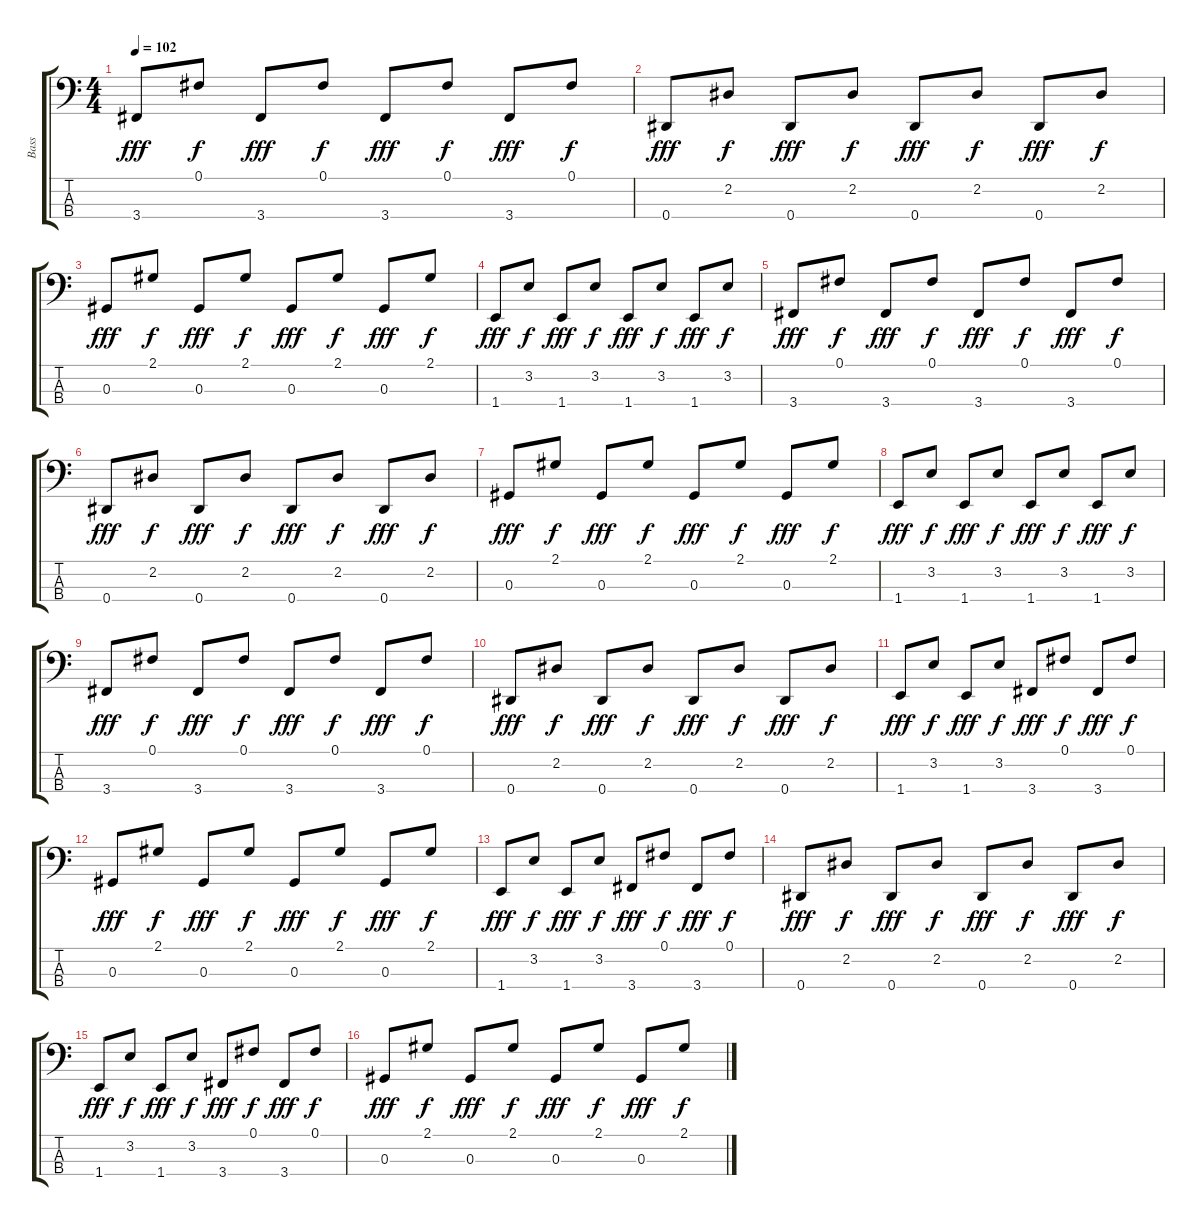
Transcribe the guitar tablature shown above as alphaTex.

\track ("Bass" "Bass") {instrument electricbassfinger}
\staff {score tabs}
\tuning (Gb2 Db2 Ab1 Eb1) {hide}
\ts (4 4)
\tempo 102
\clef f4
\ks c
3.4.8{dy fff} 0.1.8{dy f} 3.4.8{dy fff} 0.1.8{dy f} 3.4.8{dy fff} 0.1.8{dy f} 3.4.8{dy fff} 0.1.8{dy f} |
0.4.8{dy fff} 2.2.8{dy f} 0.4.8{dy fff} 2.2.8{dy f} 0.4.8{dy fff} 2.2.8{dy f} 0.4.8{dy fff} 2.2.8{dy f} |
0.3.8{dy fff} 2.1.8{dy f} 0.3.8{dy fff} 2.1.8{dy f} 0.3.8{dy fff} 2.1.8{dy f} 0.3.8{dy fff} 2.1.8{dy f} |
1.4.8{dy fff} 3.2.8{dy f} 1.4.8{dy fff} 3.2.8{dy f} 1.4.8{dy fff} 3.2.8{dy f} 1.4.8{dy fff} 3.2.8{dy f} |
3.4.8{dy fff} 0.1.8{dy f} 3.4.8{dy fff} 0.1.8{dy f} 3.4.8{dy fff} 0.1.8{dy f} 3.4.8{dy fff} 0.1.8{dy f} |
0.4.8{dy fff} 2.2.8{dy f} 0.4.8{dy fff} 2.2.8{dy f} 0.4.8{dy fff} 2.2.8{dy f} 0.4.8{dy fff} 2.2.8{dy f} |
0.3.8{dy fff} 2.1.8{dy f} 0.3.8{dy fff} 2.1.8{dy f} 0.3.8{dy fff} 2.1.8{dy f} 0.3.8{dy fff} 2.1.8{dy f} |
1.4.8{dy fff} 3.2.8{dy f} 1.4.8{dy fff} 3.2.8{dy f} 1.4.8{dy fff} 3.2.8{dy f} 1.4.8{dy fff} 3.2.8{dy f} |
3.4.8{dy fff} 0.1.8{dy f} 3.4.8{dy fff} 0.1.8{dy f} 3.4.8{dy fff} 0.1.8{dy f} 3.4.8{dy fff} 0.1.8{dy f} |
0.4.8{dy fff} 2.2.8{dy f} 0.4.8{dy fff} 2.2.8{dy f} 0.4.8{dy fff} 2.2.8{dy f} 0.4.8{dy fff} 2.2.8{dy f} |
1.4.8{dy fff} 3.2.8{dy f} 1.4.8{dy fff} 3.2.8{dy f} 3.4.8{dy fff} 0.1.8{dy f} 3.4.8{dy fff} 0.1.8{dy f} |
0.3.8{dy fff} 2.1.8{dy f} 0.3.8{dy fff} 2.1.8{dy f} 0.3.8{dy fff} 2.1.8{dy f} 0.3.8{dy fff} 2.1.8{dy f} |
1.4.8{dy fff} 3.2.8{dy f} 1.4.8{dy fff} 3.2.8{dy f} 3.4.8{dy fff} 0.1.8{dy f} 3.4.8{dy fff} 0.1.8{dy f} |
0.4.8{dy fff} 2.2.8{dy f} 0.4.8{dy fff} 2.2.8{dy f} 0.4.8{dy fff} 2.2.8{dy f} 0.4.8{dy fff} 2.2.8{dy f} |
1.4.8{dy fff} 3.2.8{dy f} 1.4.8{dy fff} 3.2.8{dy f} 3.4.8{dy fff} 0.1.8{dy f} 3.4.8{dy fff} 0.1.8{dy f} |
0.3.8{dy fff} 2.1.8{dy f} 0.3.8{dy fff} 2.1.8{dy f} 0.3.8{dy fff} 2.1.8{dy f} 0.3.8{dy fff} 2.1.8{dy f}
